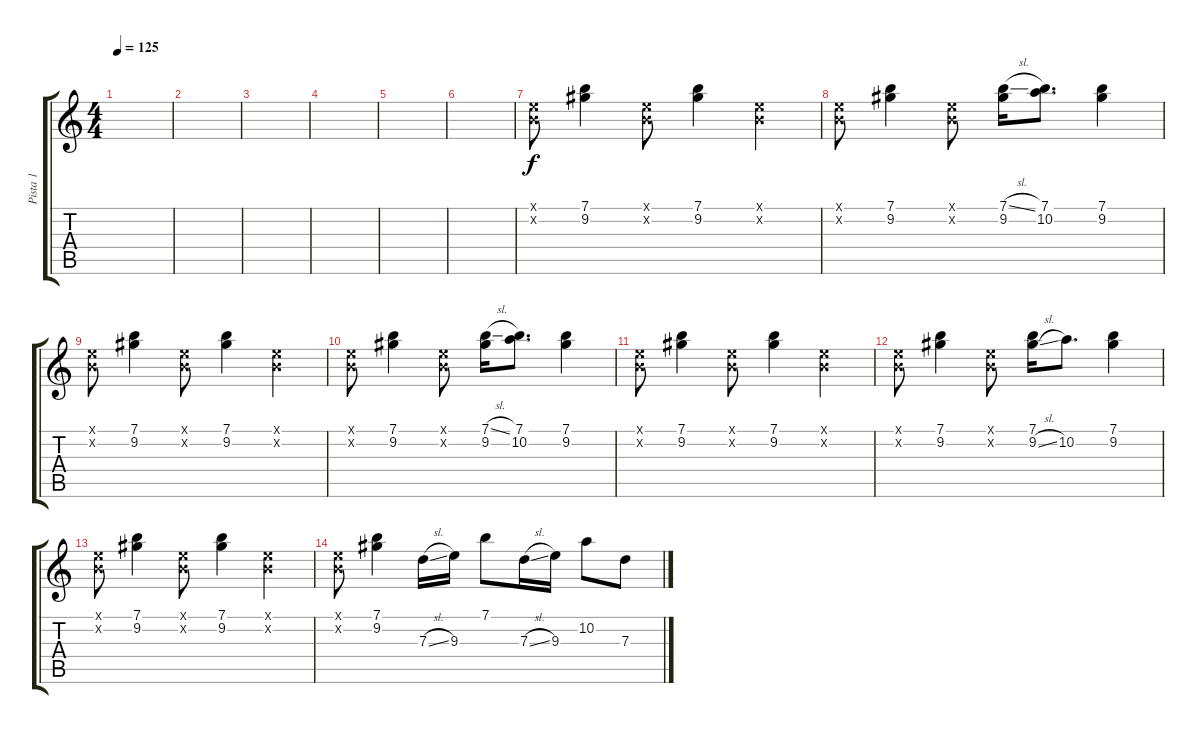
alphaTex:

\track ("Pista 1" "Pista 1") {instrument electricguitarclean}
\staff {score tabs}
\tuning (E4 B3 G3 D3 A2 E2) {hide}
\ts (4 4)
\tempo 125
\clef g2
\ks c
|
|
|
|
|
|
(0.1{x} 0.2{x}).8 (7.1 9.2).4 (0.1{x} 0.2{x}).8 (7.1 9.2).4 (0.1{x} 0.2{x}).4 |
(0.1{x} 0.2{x}).8 (7.1 9.2).4 (0.1{x} 0.2{x}).8 (7.1{sl} 9.2).16 (7.1 10.2).8{d} (7.1 9.2).4 |
(0.1{x} 0.2{x}).8 (7.1 9.2).4 (0.1{x} 0.2{x}).8 (7.1 9.2).4 (0.1{x} 0.2{x}).4 |
(0.1{x} 0.2{x}).8 (7.1 9.2).4 (0.1{x} 0.2{x}).8 (7.1{sl} 9.2).16 (7.1 10.2).8{d} (7.1 9.2).4 |
(0.1{x} 0.2{x}).8 (7.1 9.2).4 (0.1{x} 0.2{x}).8 (7.1 9.2).4 (0.1{x} 0.2{x}).4 |
(0.1{x} 0.2{x}).8 (7.1 9.2).4 (0.1{x} 0.2{x}).8 (7.1 9.2{sl}).16 10.2.8{d} (7.1 9.2).4 |
(0.1{x} 0.2{x}).8 (7.1 9.2).4 (0.1{x} 0.2{x}).8 (7.1 9.2).4 (0.1{x} 0.2{x}).4 |
(0.1{x} 0.2{x}).8 (7.1 9.2).4 7.3{sl}.16 9.3.16 7.1.8 7.3{sl}.16 9.3.16 10.2.8 7.3.8
